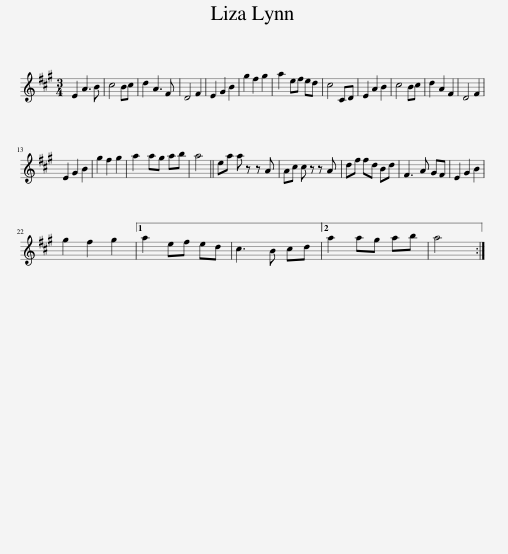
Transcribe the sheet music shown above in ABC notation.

X:1
L:1/8
M:3/4
I:linebreak $
K:A
V:1 treble
V:1
 E2 A3 B | c4 Bc | d2 A3 F | D4 F2 | E2 G2 B2 | %5
 g2 f2 g2 | a2 ef ed | c4 CD | E2 A2 B2 | c4 Bc | %10
 d2 A2 F2 | D4 F2 |$ E2 G2 B2 | g2 f2 g2 | a2 ag ab | %15
 a4 || ea a z z A | Ac c z z A | df fd Bd | F3 A GF | %20
 E2 G2 B2 |$ g2 f2 g2 |1 a2 ef ed | c3 B cd ||2 a2 ag ab | %25
 a4 :| %26
